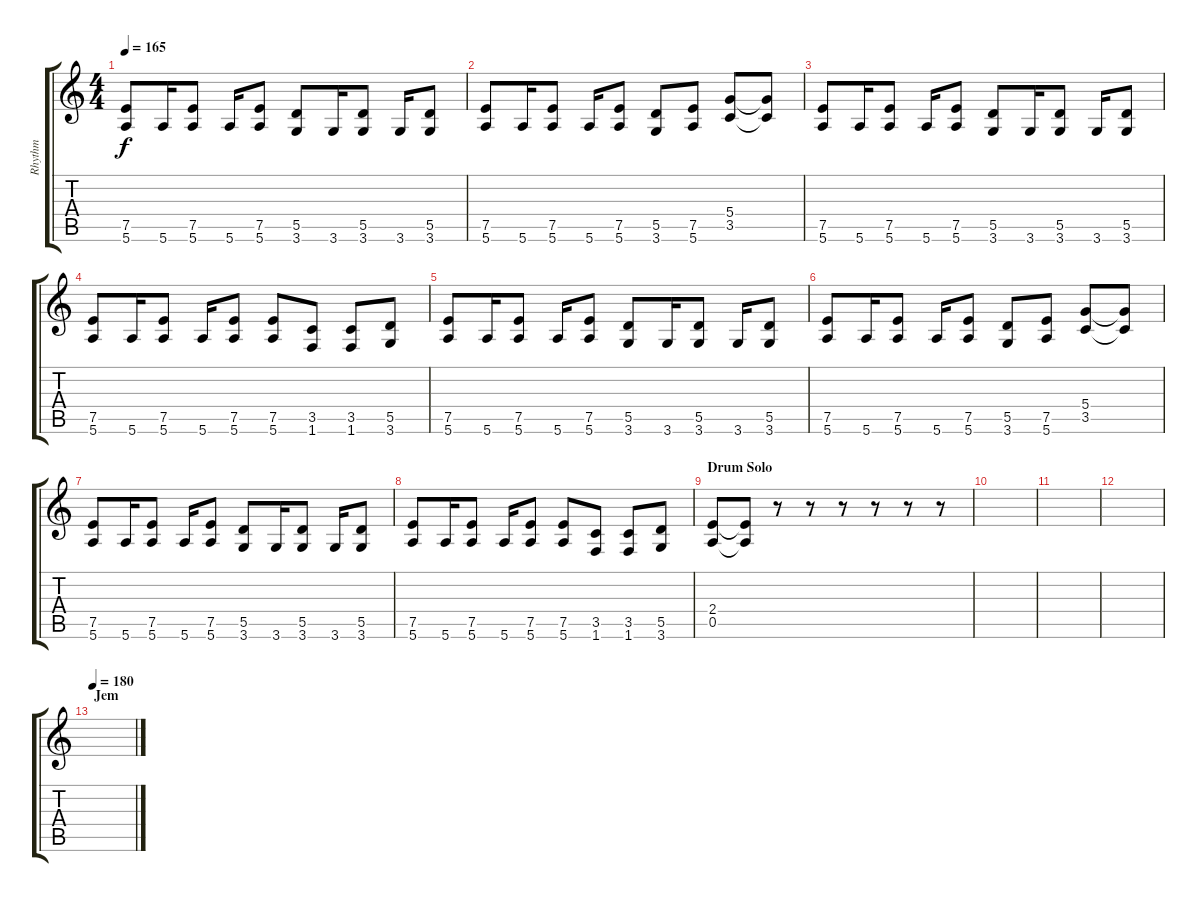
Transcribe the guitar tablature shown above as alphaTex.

\track ("Rhythm" "Rhythm") {instrument distortionguitar}
\staff {score tabs}
\tuning (E4 B3 G3 D3 A2 E2) {hide}
\ts (4 4)
\section ("" "")
\tempo 165
\clef g2
\ks c
(7.5 5.6).8{dy f} 5.6.16 (7.5 5.6).8 5.6.16 (7.5 5.6).8 (5.5 3.6).8 3.6.16 (5.5 3.6).8 3.6.16 (5.5 3.6).8 |
(7.5 5.6).8 5.6.16 (7.5 5.6).8 5.6.16 (7.5 5.6).8 (5.5 3.6).8 (7.5 5.6).8 (5.4 3.5).8 (5.4{t} 3.5{t}).8 |
(7.5 5.6).8 5.6.16 (7.5 5.6).8 5.6.16 (7.5 5.6).8 (5.5 3.6).8 3.6.16 (5.5 3.6).8 3.6.16 (5.5 3.6).8 |
(7.5 5.6).8 5.6.16 (7.5 5.6).8 5.6.16 (7.5 5.6).8 (7.5 5.6).8 (3.5 1.6).8 (3.5 1.6).8 (5.5 3.6).8 |
(7.5 5.6).8 5.6.16 (7.5 5.6).8 5.6.16 (7.5 5.6).8 (5.5 3.6).8 3.6.16 (5.5 3.6).8 3.6.16 (5.5 3.6).8 |
(7.5 5.6).8 5.6.16 (7.5 5.6).8 5.6.16 (7.5 5.6).8 (5.5 3.6).8 (7.5 5.6).8 (5.4 3.5).8 (5.4{t} 3.5{t}).8 |
(7.5 5.6).8 5.6.16 (7.5 5.6).8 5.6.16 (7.5 5.6).8 (5.5 3.6).8 3.6.16 (5.5 3.6).8 3.6.16 (5.5 3.6).8 |
(7.5 5.6).8 5.6.16 (7.5 5.6).8 5.6.16 (7.5 5.6).8 (7.5 5.6).8 (3.5 1.6).8 (3.5 1.6).8 (5.5 3.6).8 |
\section ("" "Drum Solo")
(2.4 0.5).8 (2.4{t} 0.5{t}).8 r.8 r.8 r.8 r.8 r.8 r.8 |
|
|
|
\section ("" "Jem")
\tempo 180
